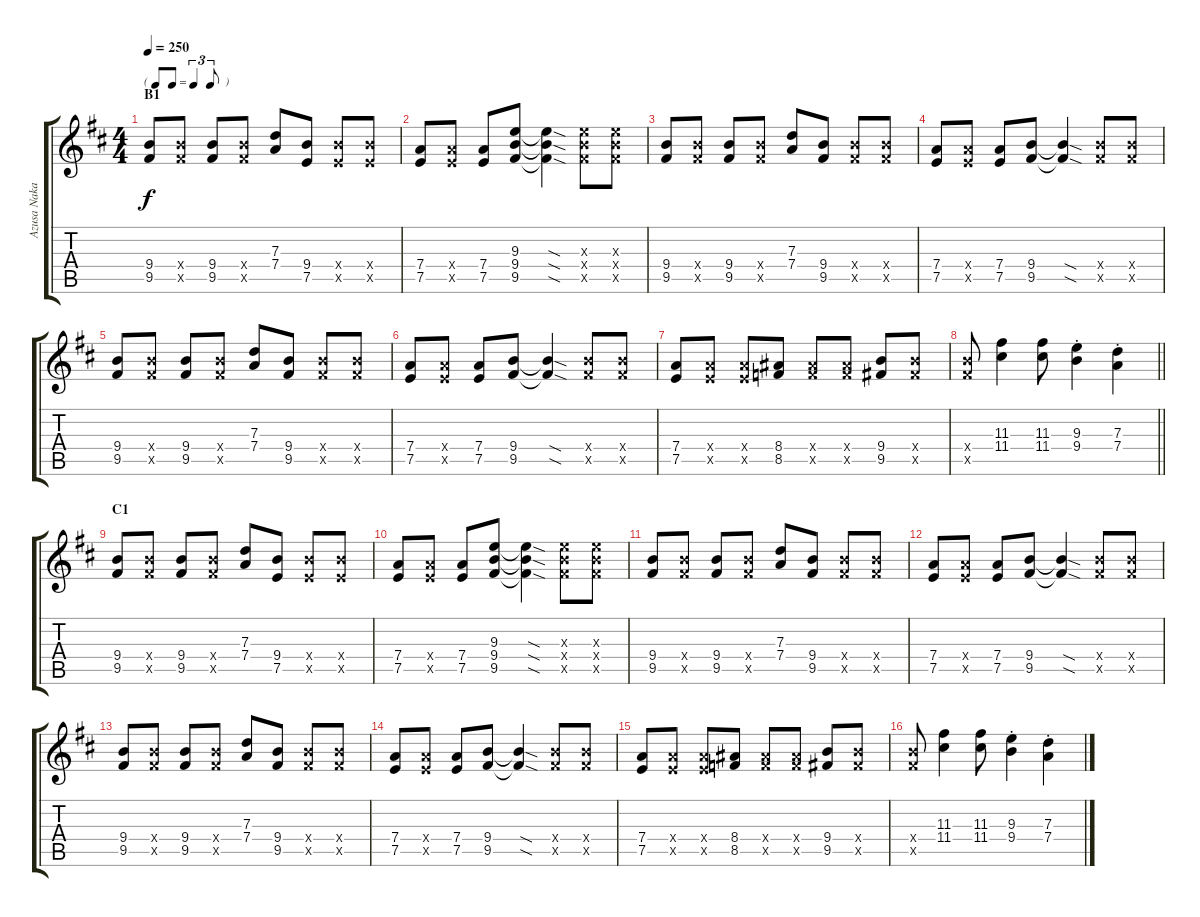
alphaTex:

\track ("Azusa Nakano" "Azusa Naka") {instrument overdrivenguitar}
\staff {score tabs}
\tuning (E4 B3 G3 D3 A2 E2) {hide}
\ts (4 4)
\tf triplet8th
\section ("" "B1")
\tempo 250
\clef g2
\ks d
(9.4 9.5).8{dy f} (9.4{x} 9.5{x}).8 (9.4 9.5).8 (9.4{x} 9.5{x}).8 (7.3 7.4).8 (9.4 7.5).8 (9.4{x} 7.5{x}).8 (9.4{x} 7.5{x}).8 |
(7.4 7.5).8 (7.4{x} 7.5{x}).8 (7.4 7.5).8 (9.3 9.4 9.5).8 (9.3{sod t} 9.4{sod t} 9.5{sod t}).4 (9.3{x} 9.4{x} 9.5{x}).8 (9.3{x} 9.4{x} 9.5{x}).8 |
(9.4 9.5).8 (9.4{x} 9.5{x}).8 (9.4 9.5).8 (9.4{x} 9.5{x}).8 (7.3 7.4).8 (9.4 9.5).8 (9.4{x} 9.5{x}).8 (9.4{x} 9.5{x}).8 |
(7.4 7.5).8 (7.4{x} 7.5{x}).8 (7.4 7.5).8 (9.4 9.5).8 (9.4{sod t} 9.5{sod t}).4 (9.4{x} 9.5{x}).8 (9.4{x} 9.5{x}).8 |
(9.4 9.5).8 (9.4{x} 9.5{x}).8 (9.4 9.5).8 (9.4{x} 9.5{x}).8 (7.3 7.4).8 (9.4 9.5).8 (9.4{x} 9.5{x}).8 (9.4{x} 9.5{x}).8 |
(7.4 7.5).8 (7.4{x} 7.5{x}).8 (7.4 7.5).8 (9.4 9.5).8 (9.4{sod t} 9.5{sod t}).4 (9.4{x} 9.5{x}).8 (9.4{x} 9.5{x}).8 |
(7.4 7.5).8 (7.4{x} 7.5{x}).8 (7.4{x} 7.5{x}).8 (8.4 8.5).8 (8.4{x} 8.5{x}).8 (8.4{x} 8.5{x}).8 (9.4 9.5).8 (9.4{x} 9.5{x}).8 |
\barLineRight lightlight
(9.4{x} 9.5{x}).8 (11.3 11.4).4 (11.3 11.4).8 (9.3{st} 9.4{st}).4 (7.3{st} 7.4{st}).4 |
\section ("" "C1")
(9.4 9.5).8 (9.4{x} 9.5{x}).8 (9.4 9.5).8 (9.4{x} 9.5{x}).8 (7.3 7.4).8 (9.4 7.5).8 (9.4{x} 7.5{x}).8 (9.4{x} 7.5{x}).8 |
(7.4 7.5).8 (7.4{x} 7.5{x}).8 (7.4 7.5).8 (9.3 9.4 9.5).8 (9.3{sod t} 9.4{sod t} 9.5{sod t}).4 (9.3{x} 9.4{x} 9.5{x}).8 (9.3{x} 9.4{x} 9.5{x}).8 |
(9.4 9.5).8 (9.4{x} 9.5{x}).8 (9.4 9.5).8 (9.4{x} 9.5{x}).8 (7.3 7.4).8 (9.4 9.5).8 (9.4{x} 9.5{x}).8 (9.4{x} 9.5{x}).8 |
(7.4 7.5).8 (7.4{x} 7.5{x}).8 (7.4 7.5).8 (9.4 9.5).8 (9.4{sod t} 9.5{sod t}).4 (9.4{x} 9.5{x}).8 (9.4{x} 9.5{x}).8 |
(9.4 9.5).8 (9.4{x} 9.5{x}).8 (9.4 9.5).8 (9.4{x} 9.5{x}).8 (7.3 7.4).8 (9.4 9.5).8 (9.4{x} 9.5{x}).8 (9.4{x} 9.5{x}).8 |
(7.4 7.5).8 (7.4{x} 7.5{x}).8 (7.4 7.5).8 (9.4 9.5).8 (9.4{sod t} 9.5{sod t}).4 (9.4{x} 9.5{x}).8 (9.4{x} 9.5{x}).8 |
(7.4 7.5).8 (7.4{x} 7.5{x}).8 (7.4{x} 7.5{x}).8 (8.4 8.5).8 (8.4{x} 8.5{x}).8 (8.4{x} 8.5{x}).8 (9.4 9.5).8 (9.4{x} 9.5{x}).8 |
(9.4{x} 9.5{x}).8 (11.3 11.4).4 (11.3 11.4).8 (9.3{st} 9.4{st}).4 (7.3{st} 7.4{st}).4
